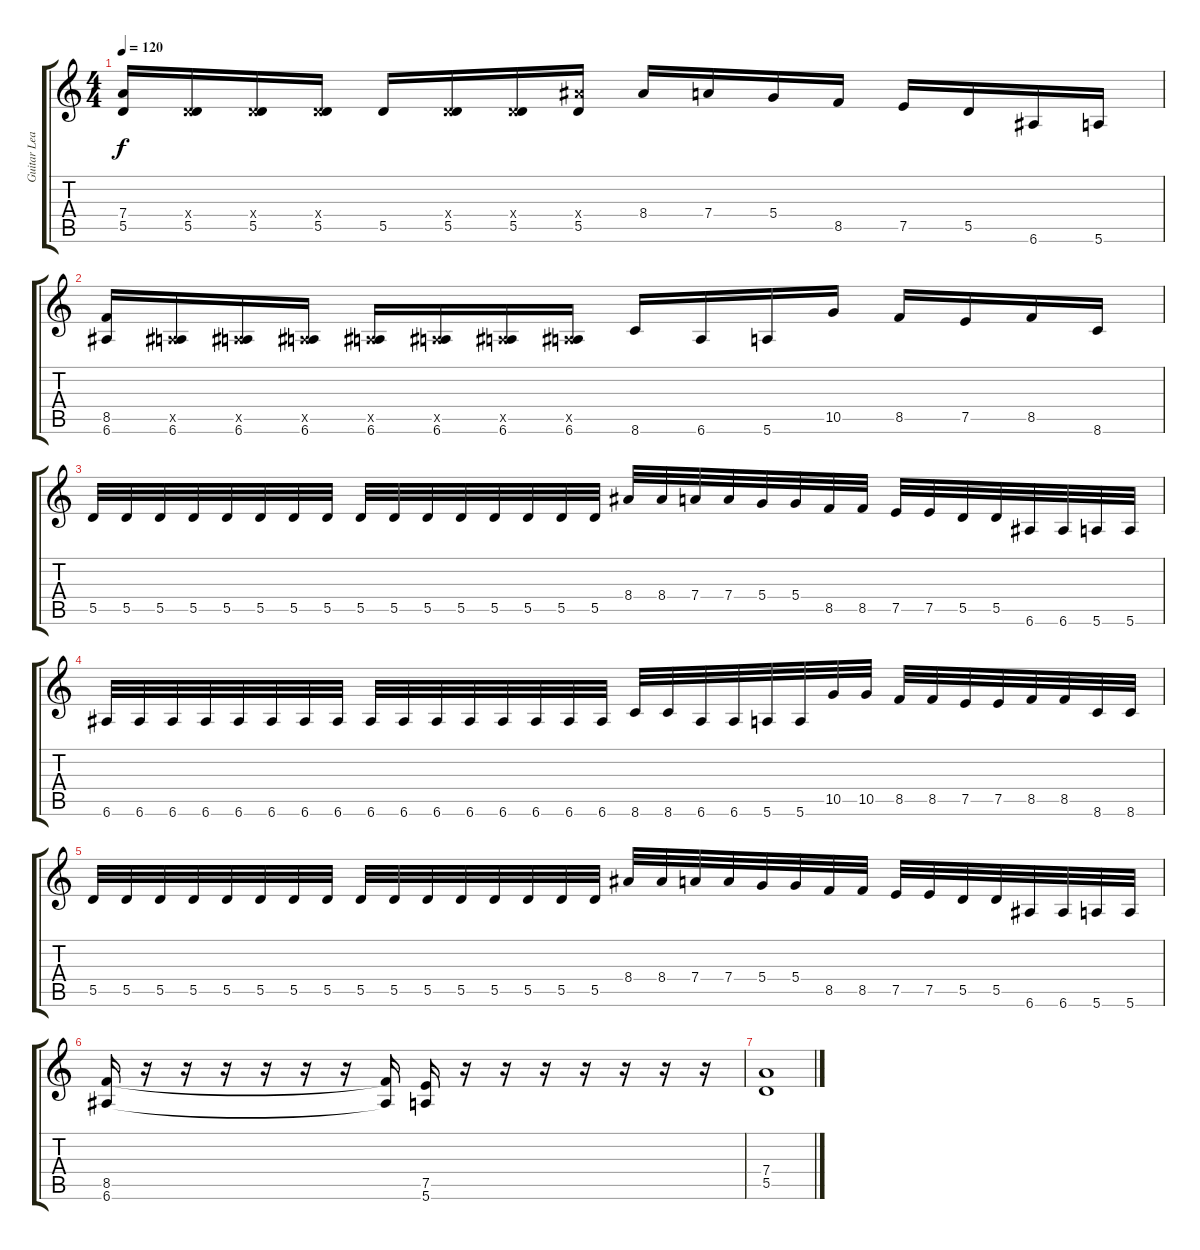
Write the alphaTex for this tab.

\track ("Guitar Lead" "Guitar Lea") {instrument overdrivenguitar}
\staff {score tabs}
\tuning (E4 B3 G3 D3 A2 E2) {hide}
\ts (4 4)
\tempo 120
\clef g2
\ks c
(7.4 5.5).16{dy f} (0.4{x} 5.5).16 (0.4{x} 5.5).16 (0.4{x} 5.5).16 5.5.16 (0.4{x} 5.5).16 (0.4{x} 5.5).16 (8.4{x} 5.5).16 8.4.16 7.4.16 5.4.16 8.5.16 7.5.16 5.5.16 6.6.16 5.6.16 |
(8.5 6.6).16 (0.5{x} 6.6).16 (0.5{x} 6.6).16 (0.5{x} 6.6).16 (0.5{x} 6.6).16 (0.5{x} 6.6).16 (0.5{x} 6.6).16 (0.5{x} 6.6).16 8.6.16 6.6.16 5.6.16 10.5.16 8.5.16 7.5.16 8.5.16 8.6.16 |
5.5.32 5.5.32 5.5.32 5.5.32 5.5.32 5.5.32 5.5.32 5.5.32 5.5.32 5.5.32 5.5.32 5.5.32 5.5.32 5.5.32 5.5.32 5.5.32 8.4.32 8.4.32 7.4.32 7.4.32 5.4.32 5.4.32 8.5.32 8.5.32 7.5.32 7.5.32 5.5.32 5.5.32 6.6.32 6.6.32 5.6.32 5.6.32 |
6.6.32 6.6.32 6.6.32 6.6.32 6.6.32 6.6.32 6.6.32 6.6.32 6.6.32 6.6.32 6.6.32 6.6.32 6.6.32 6.6.32 6.6.32 6.6.32 8.6.32 8.6.32 6.6.32 6.6.32 5.6.32 5.6.32 10.5.32 10.5.32 8.5.32 8.5.32 7.5.32 7.5.32 8.5.32 8.5.32 8.6.32 8.6.32 |
5.5.32 5.5.32 5.5.32 5.5.32 5.5.32 5.5.32 5.5.32 5.5.32 5.5.32 5.5.32 5.5.32 5.5.32 5.5.32 5.5.32 5.5.32 5.5.32 8.4.32 8.4.32 7.4.32 7.4.32 5.4.32 5.4.32 8.5.32 8.5.32 7.5.32 7.5.32 5.5.32 5.5.32 6.6.32 6.6.32 5.6.32 5.6.32 |
(8.5 6.6).16 r.16 r.16 r.16 r.16 r.16 r.16 (8.5{t} 6.6{t}).16 (7.5 5.6).16 r.16 r.16 r.16 r.16 r.16 r.16 r.16 |
(7.4 5.5).1
